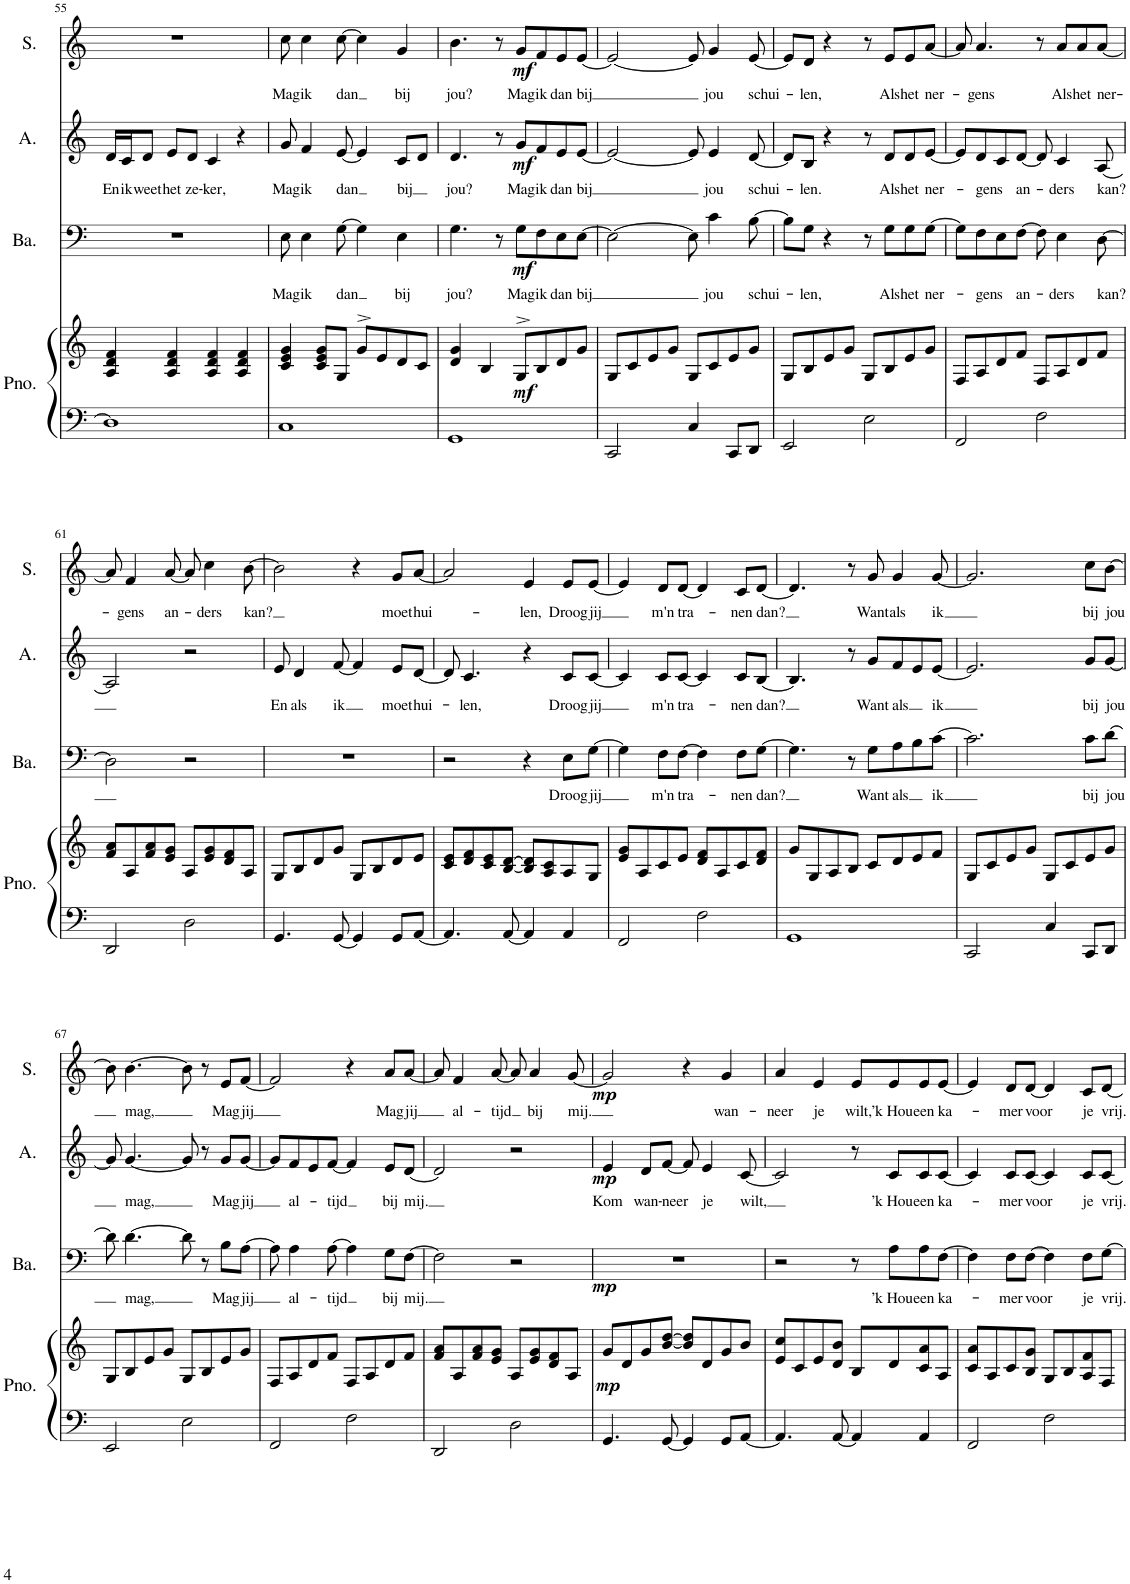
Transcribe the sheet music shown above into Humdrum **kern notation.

**kern	**kern	**dynam	**kern	**text	**dynam	**kern	**text	**dynam	**kern	**text	**dynam
*part4	*part4	*part4	*part3	*part3	*part3	*part2	*part2	*part2	*part1	*part1	*part1
*staff5	*staff4	*staff4/5	*staff3	*staff3	*staff3	*staff2	*staff2	*staff2	*staff1	*staff1	*staff1
*I"Piano	*	*	*I"Bariton	*	*	*I"Alt	*	*	*I"Sopraan	*	*
*I'Pno.	*	*	*I'Ba.	*	*	*I'A.	*	*	*I'S.	*	*
!!LO:PB:g=z
*clefF4	*clefG2	*	*clefF4	*	*	*clefG2	*	*	*clefG2	*	*
*k[]	*k[]	*	*k[]	*	*	*k[]	*	*	*k[]	*	*
*M4/4	*M4/4	*	*M4/4	*	*	*M4/4	*	*	*M4/4	*	*
=55	=55	=55	=55	=55	=55	=55	=55	=55	=55	=55	=55
!	!	!	!	!	!	!	!LO:LY:b	!	!	!	!
1D]	4A/ 4d/ 4f/	.	1r	.	.	16d/LL	En	.	1r	.	.
!	!	!	!	!	!	!	!LO:LY:b	!	!	!	!
.	.	.	.	.	.	16c/J	ik	.	.	.	.
!	!	!	!	!	!	!	!LO:LY:b	!	!	!	!
.	.	.	.	.	.	8d/J	weet	.	.	.	.
!	!	!	!	!	!	!	!LO:LY:b	!	!	!	!
.	4A/ 4d/ 4f/	.	.	.	.	8e/L	het	.	.	.	.
!	!	!	!	!	!	!	!LO:LY:b	!	!	!	!
.	.	.	.	.	.	8d/J	ze-	.	.	.	.
!	!	!	!	!	!	!	!LO:LY:b	!	!	!	!
.	4A/ 4d/ 4f/	.	.	.	.	4c/	-ker,	.	.	.	.
.	4A/ 4d/ 4f/	.	.	.	.	4r	.	.	.	.	.
=56	=56	=56	=56	=56	=56	=56	=56	=56	=56	=56	=56
!	!	!	!	!LO:LY:b	!	!	!LO:LY:b	!	!	!LO:LY:b	!
1C	4c/ 4e/ 4g/	.	8E\	Mag	.	8g/	Mag	.	8cc\	Mag	.
!	!	!	!	!LO:LY:b	!	!	!LO:LY:b	!	!	!LO:LY:b	!
.	.	.	4E\	ik	.	4f/	ik	.	4cc\	ik	.
.	8c/ 8e/ 8g/L	.	.	.	.	.	.	.	.	.	.
!	!	!	!	!LO:LY:b	!	!	!LO:LY:b	!	!	!LO:LY:b	!
.	8G/J	.	[8G\	dan	.	[8e/	dan	.	[8cc\	dan	.
.	8g^>/L	.	4G\]	.	.	4e/]	.	.	4cc\]	.	.
.	8e/	.	.	.	.	.	.	.	.	.	.
!	!	!	!	!LO:LY:b	!	!	!LO:LY:b	!	!	!LO:LY:b	!
.	8d/	.	4E\	bij	.	8c/L	bij	.	4g/	bij	.
.	8c/J	.	.	.	.	8d/J	.	.	.	.	.
=57	=57	=57	=57	=57	=57	=57	=57	=57	=57	=57	=57
!	!	!	!	!LO:LY:b	!	!	!LO:LY:b	!	!	!LO:LY:b	!
1GG	4d/ 4g/	.	4.G\	jou?	.	4.d/	jou?	.	4.b\	jou?	.
.	4B/	.	.	.	.	.	.	.	.	.	.
.	.	.	8r	.	.	8r	.	.	8r	.	.
!	!	!LO:DY:b	!	!LO:LY:b	!LO:DY:b	!	!LO:LY:b	!LO:DY:b	!	!LO:LY:b	!LO:DY:b
.	8G^>/L	mf	8G\L	Mag	mf	8g/L	Mag	mf	8g/L	Mag	mf
!	!	!	!	!LO:LY:b	!	!	!LO:LY:b	!	!	!LO:LY:b	!
.	8B/	.	8F\	ik	.	8f/	ik	.	8f/	ik	.
!	!	!	!	!LO:LY:b	!	!	!LO:LY:b	!	!	!LO:LY:b	!
.	8d/	.	8E\	dan	.	8e/	dan	.	8e/	dan	.
!	!	!	!	!LO:LY:b	!	!	!LO:LY:b	!	!	!LO:LY:b	!
.	8g/J	.	[8E\J	bij	.	[8e/J	bij	.	[8e/J	bij	.
=58	=58	=58	=58	=58	=58	=58	=58	=58	=58	=58	=58
2CC/	8G/L	.	2E\_	.	.	2e/_	.	.	2e/_	.	.
.	8c/	.	.	.	.	.	.	.	.	.	.
.	8e/	.	.	.	.	.	.	.	.	.	.
.	8g/J	.	.	.	.	.	.	.	.	.	.
4C/	8G/L	.	8E\]	.	.	8e/]	.	.	8e/]	.	.
!	!	!	!	!LO:LY:b	!	!	!LO:LY:b	!	!	!LO:LY:b	!
.	8c/	.	4c\	jou	.	4e/	jou	.	4g/	jou	.
8CC/L	8e/	.	.	.	.	.	.	.	.	.	.
!	!	!	!	!LO:LY:b	!	!	!LO:LY:b	!	!	!LO:LY:b	!
8DD/J	8g/J	.	[8B\	schui-	.	[8d/	schui-	.	[8e/	schui-	.
=59	=59	=59	=59	=59	=59	=59	=59	=59	=59	=59	=59
2EE/	8G/L	.	8B\L]	.	.	8d/L]	.	.	8e/L]	.	.
!	!	!	!	!LO:LY:b	!	!	!LO:LY:b	!	!	!LO:LY:b	!
.	8B/	.	8G\J	-len,	.	8B/J	-len.	.	8d/J	-len,	.
.	8e/	.	4r	.	.	4r	.	.	4r	.	.
.	8g/J	.	.	.	.	.	.	.	.	.	.
2E\	8G/L	.	8r	.	.	8r	.	.	8r	.	.
!	!	!	!	!LO:LY:b	!	!	!LO:LY:b	!	!	!LO:LY:b	!
.	8B/	.	8G\L	Als	.	8d/L	Als	.	8e/L	Als	.
!	!	!	!	!LO:LY:b	!	!	!LO:LY:b	!	!	!LO:LY:b	!
.	8e/	.	8G\	het	.	8d/	het	.	8e/	het	.
!	!	!	!	!LO:LY:b	!	!	!LO:LY:b	!	!	!LO:LY:b	!
.	8g/J	.	[8G\J	ner-	.	[8e/J	ner-	.	[8a/J	ner-	.
=60	=60	=60	=60	=60	=60	=60	=60	=60	=60	=60	=60
2FF/	8F/L	.	8G\L]	.	.	8e/L]	.	.	8a/]	.	.
!	!	!	!	!LO:LY:b	!	!	!LO:LY:b	!	!	!LO:LY:b	!
.	8A/	.	8F\	-gens	.	8d/	-gens	.	4.a/	-gens	.
.	8d/	.	8E\	.	.	8c/	.	.	.	.	.
!	!	!	!	!LO:LY:b	!	!	!LO:LY:b	!	!	!	!
.	8f/J	.	[8F\J	an-	.	[8d/J	an-	.	.	.	.
2F\	8F/L	.	8F\]	.	.	8d/]	.	.	8r	.	.
!	!	!	!	!LO:LY:b	!	!	!LO:LY:b	!	!	!LO:LY:b	!
.	8A/	.	4E\	-ders	.	4c/	-ders	.	8a/L	Als	.
!	!	!	!	!	!	!	!	!	!	!LO:LY:b	!
.	8d/	.	.	.	.	.	.	.	8a/	het	.
!	!	!	!	!LO:LY:b	!	!	!LO:LY:b	!	!	!LO:LY:b	!
.	8f/J	.	[8D\	kan?	.	[8A/	kan?	.	[8a/J	ner-	.
!!LO:LB:g=z
=61	=61	=61	=61	=61	=61	=61	=61	=61	=61	=61	=61
2DD/	8f/ 8a/L	.	2D\]	.	.	2A/]	.	.	8a/]	.	.
!	!	!	!	!	!	!	!	!	!	!LO:LY:b	!
.	8A/	.	.	.	.	.	.	.	4f/	-gens	.
.	8f/ 8a/	.	.	.	.	.	.	.	.	.	.
!	!	!	!	!	!	!	!	!	!	!LO:LY:b	!
.	8e/ 8g/J	.	.	.	.	.	.	.	[8a/	an-	.
2D\	8A/L	.	2r	.	.	2r	.	.	8a/]	.	.
!	!	!	!	!	!	!	!	!	!	!LO:LY:b	!
.	8e/ 8g/	.	.	.	.	.	.	.	4cc\	-ders	.
.	8d/ 8f/	.	.	.	.	.	.	.	.	.	.
!	!	!	!	!	!	!	!	!	!	!LO:LY:b	!
.	8A/J	.	.	.	.	.	.	.	[8b\	kan?	.
=62	=62	=62	=62	=62	=62	=62	=62	=62	=62	=62	=62
!	!	!	!	!	!	!	!LO:LY:b	!	!	!	!
4.GG/	8G/L	.	1r	.	.	8e/	En	.	2b\]	.	.
!	!	!	!	!	!	!	!LO:LY:b	!	!	!	!
.	8B/	.	.	.	.	4d/	als	.	.	.	.
.	8d/	.	.	.	.	.	.	.	.	.	.
!	!	!	!	!	!	!	!LO:LY:b	!	!	!	!
[8GG/	8g/J	.	.	.	.	[8f/	ik	.	.	.	.
4GG/]	8G/L	.	.	.	.	4f/]	.	.	4r	.	.
.	8B/	.	.	.	.	.	.	.	.	.	.
!	!	!	!	!	!	!	!LO:LY:b	!	!	!LO:LY:b	!
8GG/L	8d/	.	.	.	.	8e/L	moet	.	8g/L	moet	.
!	!	!	!	!	!	!	!LO:LY:b	!	!	!LO:LY:b	!
[8AA/J	8e/J	.	.	.	.	[8d/J	hui-	.	[8a/J	hui-	.
=63	=63	=63	=63	=63	=63	=63	=63	=63	=63	=63	=63
4.AA/]	8c/ 8e/L	.	2r	.	.	8d/]	.	.	2a/]	.	.
!	!	!	!	!	!	!	!LO:LY:b	!	!	!	!
.	8d/ 8f/	.	.	.	.	4.c/	-len,	.	.	.	.
.	8c/ 8e/	.	.	.	.	.	.	.	.	.	.
[8AA/	[8B/ [8d/J	.	.	.	.	.	.	.	.	.	.
!	!	!	!	!	!	!	!	!	!	!LO:LY:b	!
4AA/]	8B/] 8d/]L	.	4r	.	.	4r	.	.	4e/	-len,	.
.	8A/ 8c/	.	.	.	.	.	.	.	.	.	.
!	!	!	!	!LO:LY:b	!	!	!LO:LY:b	!	!	!LO:LY:b	!
4AA/	8A/	.	8E\L	Droog	.	8c/L	Droog	.	8e/L	Droog	.
!	!	!	!	!LO:LY:b	!	!	!LO:LY:b	!	!	!LO:LY:b	!
.	8G/J	.	[8G\J	jij	.	[8c/J	jij	.	[8e/J	jij	.
=64	=64	=64	=64	=64	=64	=64	=64	=64	=64	=64	=64
2FF/	8e/ 8g/L	.	4G\]	.	.	4c/]	.	.	4e/]	.	.
.	8A/	.	.	.	.	.	.	.	.	.	.
!	!	!	!	!LO:LY:b	!	!	!LO:LY:b	!	!	!LO:LY:b	!
.	8c/	.	8F\L	m'n	.	8c/L	m'n	.	8d/L	m'n	.
!	!	!	!	!LO:LY:b	!	!	!LO:LY:b	!	!	!LO:LY:b	!
.	8e/J	.	[8F\J	tra-	.	[8c/J	tra-	.	[8d/J	tra-	.
2F\	8d/ 8f/L	.	4F\]	.	.	4c/]	.	.	4d/]	.	.
.	8A/	.	.	.	.	.	.	.	.	.	.
!	!	!	!	!LO:LY:b	!	!	!LO:LY:b	!	!	!LO:LY:b	!
.	8c/	.	8F\L	-nen	.	8c/L	-nen	.	8c/L	-nen	.
!	!	!	!	!LO:LY:b	!	!	!LO:LY:b	!	!	!LO:LY:b	!
.	8d/ 8f/J	.	[8G\J	dan?	.	[8B/J	dan?	.	[8d/J	dan?	.
=65	=65	=65	=65	=65	=65	=65	=65	=65	=65	=65	=65
1GG	8g/L	.	4.G\]	.	.	4.B/]	.	.	4.d/]	.	.
.	8G/	.	.	.	.	.	.	.	.	.	.
.	8A/	.	.	.	.	.	.	.	.	.	.
.	8B/J	.	8r	.	.	8r	.	.	8r	.	.
!	!	!	!	!LO:LY:b	!	!	!LO:LY:b	!	!	!LO:LY:b	!
.	8c/L	.	8G\L	Want	.	8g/L	Want	.	8g/	Want	.
!	!	!	!	!LO:LY:b	!	!	!LO:LY:b	!	!	!LO:LY:b	!
.	8d/	.	8A\	als	.	8f/	als	.	4g/	als	.
.	8e/	.	8B\	.	.	8e/	.	.	.	.	.
!	!	!	!	!LO:LY:b	!	!	!LO:LY:b	!	!	!LO:LY:b	!
.	8f/J	.	[8c\J	ik	.	[8e/J	ik	.	[8g/	ik	.
=66	=66	=66	=66	=66	=66	=66	=66	=66	=66	=66	=66
2CC/	8G/L	.	2.c\]	.	.	2.e/]	.	.	2.g/]	.	.
.	8c/	.	.	.	.	.	.	.	.	.	.
.	8e/	.	.	.	.	.	.	.	.	.	.
.	8g/J	.	.	.	.	.	.	.	.	.	.
4C/	8G/L	.	.	.	.	.	.	.	.	.	.
.	8c/	.	.	.	.	.	.	.	.	.	.
!	!	!	!	!LO:LY:b	!	!	!LO:LY:b	!	!	!LO:LY:b	!
8CC/L	8e/	.	8c\L	bij	.	8g/L	bij	.	8cc\L	bij	.
!	!	!	!	!LO:LY:b	!	!	!LO:LY:b	!	!	!LO:LY:b	!
8DD/J	8g/J	.	[8d\J	jou	.	[8g/J	jou	.	[8b\J	jou	.
!!LO:LB:g=z
=67	=67	=67	=67	=67	=67	=67	=67	=67	=67	=67	=67
2EE/	8G/L	.	8d\]	.	.	8g/]	.	.	8b\]	.	.
!	!	!	!	!LO:LY:b	!	!	!LO:LY:b	!	!	!LO:LY:b	!
.	8B/	.	[4.d\	mag,	.	[4.g/	mag,	.	[4.b\	mag,	.
.	8e/	.	.	.	.	.	.	.	.	.	.
.	8g/J	.	.	.	.	.	.	.	.	.	.
2E\	8G/L	.	8d\]	.	.	8g/]	.	.	8b\]	.	.
.	8B/	.	8r	.	.	8r	.	.	8r	.	.
!	!	!	!	!LO:LY:b	!	!	!LO:LY:b	!	!	!LO:LY:b	!
.	8e/	.	8B\L	Mag	.	8g/L	Mag	.	8e/L	Mag	.
!	!	!	!	!LO:LY:b	!	!	!LO:LY:b	!	!	!LO:LY:b	!
.	8g/J	.	[8A\J	jij	.	[8g/J	jij	.	[8f/J	jij	.
=68	=68	=68	=68	=68	=68	=68	=68	=68	=68	=68	=68
2FF/	8F/L	.	8A\]	.	.	8g/L]	.	.	2f/]	.	.
!	!	!	!	!LO:LY:b	!	!	!LO:LY:b	!	!	!	!
.	8A/	.	4A\	al-	.	8f/	al-	.	.	.	.
.	8d/	.	.	.	.	8e/	.	.	.	.	.
!	!	!	!	!LO:LY:b	!	!	!LO:LY:b	!	!	!	!
.	8f/J	.	[8A\	-tijd	.	[8f/J	-tijd	.	.	.	.
2F\	8F/L	.	4A\]	.	.	4f/]	.	.	4r	.	.
.	8A/	.	.	.	.	.	.	.	.	.	.
!	!	!	!	!LO:LY:b	!	!	!LO:LY:b	!	!	!LO:LY:b	!
.	8d/	.	8G\L	bij	.	8e/L	bij	.	8a/L	Mag	.
!	!	!	!	!LO:LY:b	!	!	!LO:LY:b	!	!	!LO:LY:b	!
.	8f/J	.	[8F\J	mij.	.	[8d/J	mij.	.	[8a/J	jij	.
=69	=69	=69	=69	=69	=69	=69	=69	=69	=69	=69	=69
2DD/	8f/ 8a/L	.	2F\]	.	.	2d/]	.	.	8a/]	.	.
!	!	!	!	!	!	!	!	!	!	!LO:LY:b	!
.	8A/	.	.	.	.	.	.	.	4f/	al-	.
.	8f/ 8a/	.	.	.	.	.	.	.	.	.	.
!	!	!	!	!	!	!	!	!	!	!LO:LY:b	!
.	8e/ 8g/J	.	.	.	.	.	.	.	[8a/	-tijd	.
2D\	8A/L	.	2r	.	.	2r	.	.	8a/]	.	.
!	!	!	!	!	!	!	!	!	!	!LO:LY:b	!
.	8e/ 8g/	.	.	.	.	.	.	.	4a/	bij	.
.	8d/ 8f/	.	.	.	.	.	.	.	.	.	.
!	!	!	!	!	!	!	!	!	!	!LO:LY:b	!
.	8A/J	.	.	.	.	.	.	.	[8g/	mij.	.
=70	=70	=70	=70	=70	=70	=70	=70	=70	=70	=70	=70
!	!	!LO:DY:b	!	!	!LO:DY:b	!	!LO:LY:b	!LO:DY:b	!	!	!LO:DY:b
4.GG/	8g/L	mp	1r	.	mp	4e/	Kom	mp	2g/]	.	mp
.	8d/	.	.	.	.	.	.	.	.	.	.
!	!	!	!	!	!	!	!LO:LY:b	!	!	!	!
.	8g/	.	.	.	.	8d/L	wan-	.	.	.	.
!	!	!	!	!	!	!	!LO:LY:b	!	!	!	!
[8GG/	[8b/ [8dd/J	.	.	.	.	[8f/J	-neer	.	.	.	.
4GG/]	8b/] 8dd/]L	.	.	.	.	8f/]	.	.	4r	.	.
!	!	!	!	!	!	!	!LO:LY:b	!	!	!	!
.	8d/	.	.	.	.	4e/	je	.	.	.	.
!	!	!	!	!	!	!	!	!	!	!LO:LY:b	!
8GG/L	8g/	.	.	.	.	.	.	.	4g/	wan-	.
!	!	!	!	!	!	!	!LO:LY:b	!	!	!	!
[8AA/J	8b/J	.	.	.	.	[8c/	wilt,	.	.	.	.
=71	=71	=71	=71	=71	=71	=71	=71	=71	=71	=71	=71
!	!	!	!	!	!	!	!	!	!	!LO:LY:b	!
4.AA/]	8e/ 8cc/L	.	2r	.	.	2c/]	.	.	4a/	-neer	.
.	8c/	.	.	.	.	.	.	.	.	.	.
!	!	!	!	!	!	!	!	!	!	!LO:LY:b	!
.	8e/	.	.	.	.	.	.	.	4e/	je	.
[8AA/	8d/ 8b/J	.	.	.	.	.	.	.	.	.	.
!	!	!	!	!	!	!	!	!	!	!LO:LY:b	!
4AA/]	8B/L	.	8r	.	.	8r	.	.	8e/L	wilt,	.
!	!	!	!	!LO:LY:b	!	!	!LO:LY:b	!	!	!LO:LY:b	!
.	8d/	.	8A\L	’k Hou	.	8c/L	’k Hou	.	8e/	’k Hou	.
!	!	!	!	!LO:LY:b	!	!	!LO:LY:b	!	!	!LO:LY:b	!
4AA/	8c/ 8a/	.	8A\	een	.	8c/	een	.	8e/	een	.
!	!	!	!	!LO:LY:b	!	!	!LO:LY:b	!	!	!LO:LY:b	!
.	8A/J	.	[8F\J	ka-	.	[8c/J	ka-	.	[8e/J	ka-	.
=72	=72	=72	=72	=72	=72	=72	=72	=72	=72	=72	=72
2FF/	8c/ 8a/L	.	4F\]	.	.	4c/]	.	.	4e/]	.	.
.	8A/	.	.	.	.	.	.	.	.	.	.
!	!	!	!	!LO:LY:b	!	!	!LO:LY:b	!	!	!LO:LY:b	!
.	8c/	.	8F\L	-mer	.	8c/L	-mer	.	8d/L	-mer	.
!	!	!	!	!LO:LY:b	!	!	!LO:LY:b	!	!	!LO:LY:b	!
.	8B/ 8g/J	.	[8F\J	voor	.	[8c/J	voor	.	[8d/J	voor	.
2F\	8G/L	.	4F\]	.	.	4c/]	.	.	4d/]	.	.
.	8B/	.	.	.	.	.	.	.	.	.	.
!	!	!	!	!LO:LY:b	!	!	!LO:LY:b	!	!	!LO:LY:b	!
.	8A/ 8f/	.	8F\L	je	.	8c/L	je	.	8c/L	je	.
!	!	!	!	!LO:LY:b	!	!	!LO:LY:b	!	!	!LO:LY:b	!
.	8F/J	.	[8G\J	vrij.	.	[8c/J	vrij.	.	[8d/J	vrij.	.
=	=	=	=	=	=	=	=	=	=	=	=
*-	*-	*-	*-	*-	*-	*-	*-	*-	*-	*-	*-
